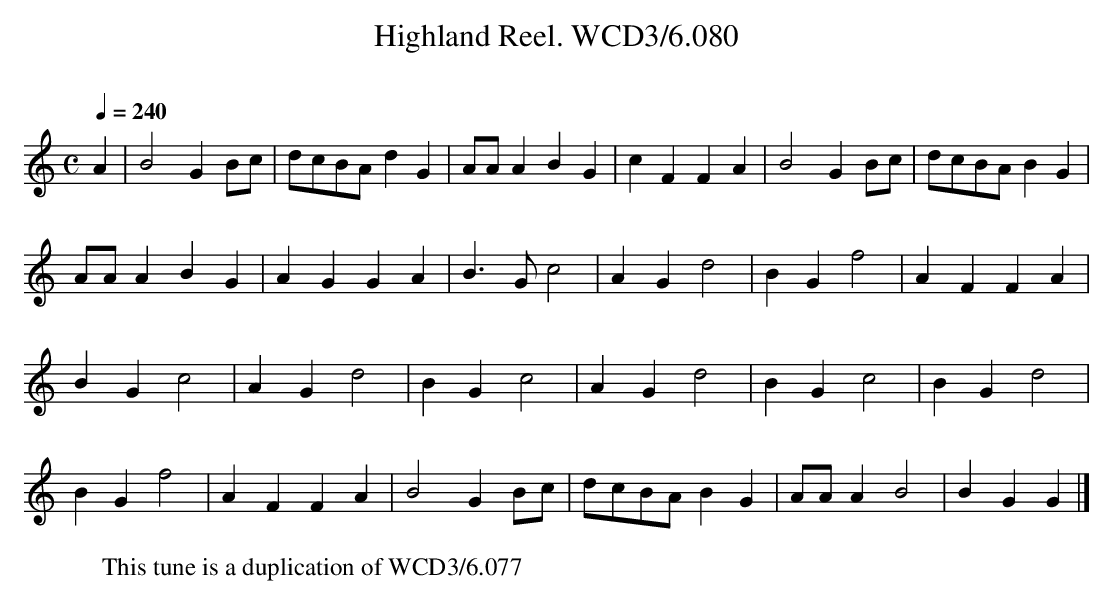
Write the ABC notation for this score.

X:1
T:Highland Reel. WCD3/6.080
O:
M:C
L:1/4
W:This tune is a duplication of WCD3/6.077
Q:1/4=240
K:Gmix
A|B2 G B/c/|d/c/B/A/ dG|A/A/ ABG|cFFA|B2 G B/c/|d/c/B/A/ BG|
A/A/ ABG|AGGA|B3/ G/ c2|AG d2|BG f2|AFFA|
BG c2|AG d2|BG c2|AG d2|BG c2|BG d2|
BG f2|AFFA|B2 G B/c/|d/c/B/A/ BG|A/A/ A B2|BGG|]
